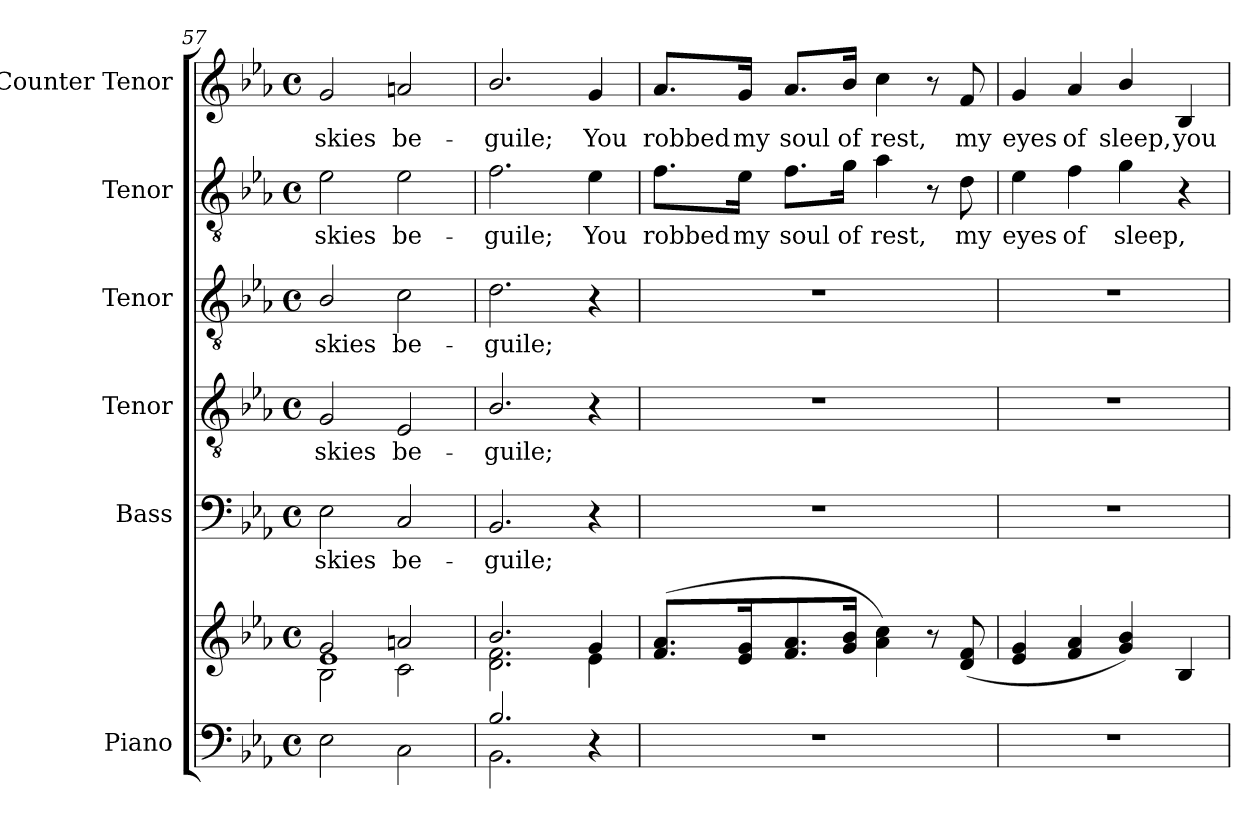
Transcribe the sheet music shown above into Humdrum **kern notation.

**kern	**kern	**kern	**text	**kern	**text	**kern	**text	**kern	**text	**kern	**text
*part6	*part6	*part5	*part5	*part4	*part4	*part3	*part3	*part2	*part2	*part1	*part1
*staff7	*staff6	*staff5	*staff5	*staff4	*staff4	*staff3	*staff3	*staff2	*staff2	*staff1	*staff1
*I"Piano	*	*I"Bass	*	*I"Tenor	*	*I"Tenor	*	*I"Tenor	*	*I"Counter Tenor	*
*I'Pno.	*	*I'B.	*	*I'T.	*	*I'T.	*	*I'T.	*	*	*
!!LO:LB:g=z
*clefF4	*clefG2	*clefF4	*	*clefGv2	*	*clefGv2	*	*clefGv2	*	*clefG2	*
*	*	*	*	*ITrd7c12	*	*ITrd7c12	*	*ITrd7c12	*	*	*
*k[b-e-a-]	*k[b-e-a-]	*k[b-e-a-]	*	*k[b-e-a-]	*	*k[b-e-a-]	*	*k[b-e-a-]	*	*k[b-e-a-]	*
*E-:	*E-:	*E-:	*	*E-:	*	*E-:	*	*E-:	*	*E-:	*
*M4/4	*M4/4	*M4/4	*	*M4/4	*	*M4/4	*	*M4/4	*	*M4/4	*
*met(c)	*met(c)	*met(c)	*	*met(c)	*	*met(c)	*	*met(c)	*	*met(c)	*
=57	=57	=57	=57	=57	=57	=57	=57	=57	=57	=57	=57
*	*^	*	*	*	*	*	*	*	*	*	*
*	*	*^	*	*	*	*	*	*	*	*	*	*
!	!	!	!	!	!LO:LY:b:color=#000000	!	!	!	!	!	!	!	!
!	!	!	!	!	!	!	!LO:LY:b:color=#000000	!	!	!	!	!	!
!	!	!	!	!	!	!	!	!	!LO:LY:b:color=#000000	!	!	!	!
!	!	!	!	!	!	!	!	!	!	!	!LO:LY:b:color=#000000	!	!
!	!	!	!	!	!	!	!	!	!	!	!	!	!LO:LY:b:color=#000000
2E-i\	2gi/	1e-i	2B-i\	2E-i\	skies	2GGi/	skies	2BB-i/	skies	2E-i\	skies	2gi/	skies
!	!	!	!	!	!LO:LY:b:color=#000000	!	!	!	!	!	!	!	!
!	!	!	!	!	!	!	!LO:LY:b:color=#000000	!	!	!	!	!	!
!	!	!	!	!	!	!	!	!	!LO:LY:b:color=#000000	!	!	!	!
!	!	!	!	!	!	!	!	!	!	!	!LO:LY:b:color=#000000	!	!
!	!	!	!	!	!	!	!	!	!	!	!	!	!LO:LY:b:color=#000000
2Ci\	2ani/	.	2ci\	2Ci/	be-	2EE-i/	be-	2Ci\	be-	2E-i\	be-	2ani/	be-
*	*	*v	*v	*	*	*	*	*	*	*	*	*	*
=58	=58	=58	=58	=58	=58	=58	=58	=58	=58	=58	=58	=58
*^	*	*	*	*	*	*	*	*	*	*	*	*
*	*	*	*^	*	*	*	*	*	*	*	*	*	*
!	!	!	!	!	!	!LO:LY:b:color=#000000	!	!	!	!	!	!	!	!
*	*	*	*v	*v	*	*	*	*	*	*	*	*	*	*
*	*	*	*^	*	*	*	*	*	*	*	*	*	*
!	!	!	!	!	!	!	!	!LO:LY:b:color=#000000	!	!	!	!	!	!
*	*	*	*v	*v	*	*	*	*	*	*	*	*	*	*
*	*	*	*^	*	*	*	*	*	*	*	*	*	*
!	!	!	!	!	!	!	!	!	!	!LO:LY:b:color=#000000	!	!	!	!
*	*	*	*v	*v	*	*	*	*	*	*	*	*	*	*
*	*	*	*^	*	*	*	*	*	*	*	*	*	*
!	!	!	!	!	!	!	!	!	!	!	!	!LO:LY:b:color=#000000	!	!
*	*	*	*v	*v	*	*	*	*	*	*	*	*	*	*
*	*	*	*^	*	*	*	*	*	*	*	*	*	*
!	!	!	!	!	!	!	!	!	!	!	!	!	!	!LO:LY:b:color=#000000
*	*	*	*v	*v	*	*	*	*	*	*	*	*	*	*
2.B-i/	2.BB-i\	2.b-i/	2.di\ 2.fi	2.BB-i/	-guile;	2.BB-i/	-guile;	2.Di\	-guile;	2.Fi\	-guile;	2.b-i/	-guile;
!	!	!	!	!	!	!	!	!	!	!	!LO:LY:b:color=#000000	!	!
!	!	!	!	!	!	!	!	!	!	!	!	!	!LO:LY:b:color=#000000
4r	4ryy	4gi/	4e-i\	4r	.	4r	.	4r	.	4E-i\	You	4gi/	You
*v	*v	*	*	*	*	*	*	*	*	*	*	*	*
*	*v	*v	*	*	*	*	*	*	*	*	*	*
=59	=59	=59	=59	=59	=59	=59	=59	=59	=59	=59	=59
*^	*^	*	*	*	*	*	*	*	*	*	*
!	!	!	!	!	!	!	!	!	!	!	!LO:LY:b:color=#000000	!	!
*v	*v	*	*	*	*	*	*	*	*	*	*	*	*
*	*v	*v	*	*	*	*	*	*	*	*	*	*
*^	*^	*	*	*	*	*	*	*	*	*	*
!	!	!	!	!	!	!	!	!	!	!	!	!	!LO:LY:b:color=#000000
*v	*v	*	*	*	*	*	*	*	*	*	*	*	*
*	*v	*v	*	*	*	*	*	*	*	*	*	*
1r	(8.fi/ 8.a-iL	1r	.	1r	.	1r	.	8.Fi\L	robbed	8.a-i/L	robbed
!	!	!	!	!	!	!	!	!	!LO:LY:b:color=#000000	!	!
!	!	!	!	!	!	!	!	!	!	!	!LO:LY:b:color=#000000
.	16e-i/ 16gik	.	.	.	.	.	.	16E-i\Jk	my	16gi/Jk	my
!	!	!	!	!	!	!	!	!	!LO:LY:b:color=#000000	!	!
!	!	!	!	!	!	!	!	!	!	!	!LO:LY:b:color=#000000
.	8.fi/ 8.a-i	.	.	.	.	.	.	8.Fi\L	soul	8.a-i/L	soul
!	!	!	!	!	!	!	!	!	!LO:LY:b:color=#000000	!	!
!	!	!	!	!	!	!	!	!	!	!	!LO:LY:b:color=#000000
.	16gi/ 16b-iJk	.	.	.	.	.	.	16Gi\Jk	of	16b-i/Jk	of
!	!	!	!	!	!	!	!	!	!LO:LY:b:color=#000000	!	!
!	!	!	!	!	!	!	!	!	!	!	!LO:LY:b:color=#000000
.	4a-i\ 4cci)	.	.	.	.	.	.	4A-i\	rest,	4cci\	rest,
.	8r	.	.	.	.	.	.	8r	.	8r	.
!	!	!	!	!	!	!	!	!	!LO:LY:b:color=#000000	!	!
!	!	!	!	!	!	!	!	!	!	!	!LO:LY:b:color=#000000
.	(8di/ 8fi	.	.	.	.	.	.	8Di\	my	8fi/	my
=60	=60	=60	=60	=60	=60	=60	=60	=60	=60	=60	=60
!	!	!	!	!	!	!	!	!	!LO:LY:b:color=#000000	!	!
!	!	!	!	!	!	!	!	!	!	!	!LO:LY:b:color=#000000
1r	4e-i/ 4gi	1r	.	1r	.	1r	.	4E-i\	eyes	4gi/	eyes
!	!	!	!	!	!	!	!	!	!LO:LY:b:color=#000000	!	!
!	!	!	!	!	!	!	!	!	!	!	!LO:LY:b:color=#000000
.	4fi/ 4a-i	.	.	.	.	.	.	4Fi\	of	4a-i/	of
!	!	!	!	!	!	!	!	!	!LO:LY:b:color=#000000	!	!
!	!	!	!	!	!	!	!	!	!	!	!LO:LY:b:color=#000000
.	4gi/ 4b-i)	.	.	.	.	.	.	4Gi\	sleep,	4b-i/	sleep,
!	!	!	!	!	!	!	!	!	!	!	!LO:LY:b:color=#000000
.	4B-i/	.	.	.	.	.	.	4r	.	4B-i/	you
=	=	=	=	=	=	=	=	=	=	=	=
*-	*-	*-	*-	*-	*-	*-	*-	*-	*-	*-	*-
